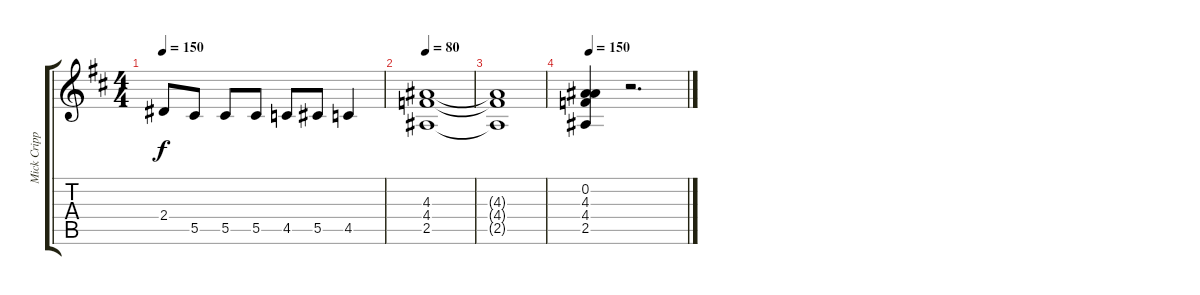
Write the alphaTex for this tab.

\track ("Mick Cripps" "Mick Cripp") {instrument overdrivenguitar}
\staff {score tabs}
\tuning (Eb4 Bb3 Gb3 Db3 Ab2 Eb2) {hide}
\ts (4 4)
\tempo 150
\clef g2
\ks d
2.4.8{dy f} 5.5.8 5.5.8 5.5.8 4.5.8 5.5.8 4.5.4 |
\tempo 80
(4.3 4.4 2.5).1 |
(4.3{t} 4.4{t} 2.5{t}).1 |
\tempo 150
(0.2 4.3 4.4 2.5).4 r.2{d}
